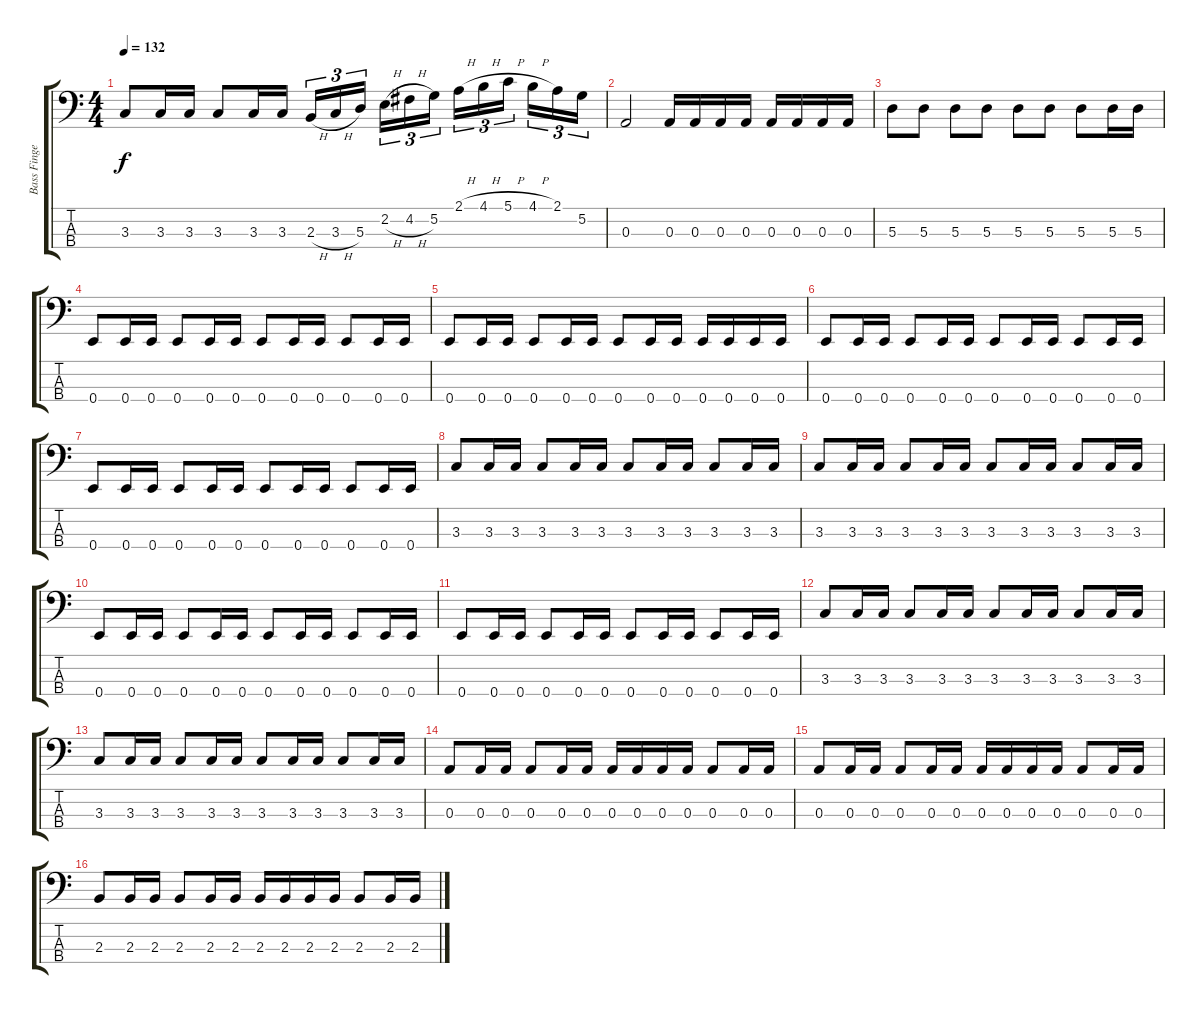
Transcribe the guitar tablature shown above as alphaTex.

\track ("Bass Finger" "Bass Finge") {instrument electricbassfinger}
\staff {score tabs}
\tuning (G2 D2 A1 E1) {hide}
\ts (4 4)
\tempo 132
\clef f4
\ks c
3.3.8{dy f} 3.3.16 3.3.16 3.3.8 3.3.16 3.3.16 2.3{h}.16{tu (3 2)} 3.3{h}.16{tu (3 2)} 5.3.16{tu (3 2)} 2.2{h}.16{tu (3 2)} 4.2{h}.16{tu (3 2)} 5.2.16{tu (3 2)} 2.1{h}.16{tu (3 2)} 4.1{h}.16{tu (3 2)} 5.1{h}.16{tu (3 2)} 4.1{h}.16{tu (3 2)} 2.1.16{tu (3 2)} 5.2.16{tu (3 2)} |
0.3.2 0.3.16 0.3.16 0.3.16 0.3.16 0.3.16 0.3.16 0.3.16 0.3.16 |
5.3.8 5.3.8 5.3.8 5.3.8 5.3.8 5.3.8 5.3.8 5.3.16 5.3.16 |
0.4.8 0.4.16 0.4.16 0.4.8 0.4.16 0.4.16 0.4.8 0.4.16 0.4.16 0.4.8 0.4.16 0.4.16 |
0.4.8 0.4.16 0.4.16 0.4.8 0.4.16 0.4.16 0.4.8 0.4.16 0.4.16 0.4.16 0.4.16 0.4.16 0.4.16 |
0.4.8 0.4.16 0.4.16 0.4.8 0.4.16 0.4.16 0.4.8 0.4.16 0.4.16 0.4.8 0.4.16 0.4.16 |
0.4.8 0.4.16 0.4.16 0.4.8 0.4.16 0.4.16 0.4.8 0.4.16 0.4.16 0.4.8 0.4.16 0.4.16 |
3.3.8 3.3.16 3.3.16 3.3.8 3.3.16 3.3.16 3.3.8 3.3.16 3.3.16 3.3.8 3.3.16 3.3.16 |
3.3.8 3.3.16 3.3.16 3.3.8 3.3.16 3.3.16 3.3.8 3.3.16 3.3.16 3.3.8 3.3.16 3.3.16 |
0.4.8 0.4.16 0.4.16 0.4.8 0.4.16 0.4.16 0.4.8 0.4.16 0.4.16 0.4.8 0.4.16 0.4.16 |
0.4.8 0.4.16 0.4.16 0.4.8 0.4.16 0.4.16 0.4.8 0.4.16 0.4.16 0.4.8 0.4.16 0.4.16 |
3.3.8 3.3.16 3.3.16 3.3.8 3.3.16 3.3.16 3.3.8 3.3.16 3.3.16 3.3.8 3.3.16 3.3.16 |
3.3.8 3.3.16 3.3.16 3.3.8 3.3.16 3.3.16 3.3.8 3.3.16 3.3.16 3.3.8 3.3.16 3.3.16 |
0.3.8 0.3.16 0.3.16 0.3.8 0.3.16 0.3.16 0.3.16 0.3.16 0.3.16 0.3.16 0.3.8 0.3.16 0.3.16 |
0.3.8 0.3.16 0.3.16 0.3.8 0.3.16 0.3.16 0.3.16 0.3.16 0.3.16 0.3.16 0.3.8 0.3.16 0.3.16 |
2.3.8 2.3.16 2.3.16 2.3.8 2.3.16 2.3.16 2.3.16 2.3.16 2.3.16 2.3.16 2.3.8 2.3.16 2.3.16
